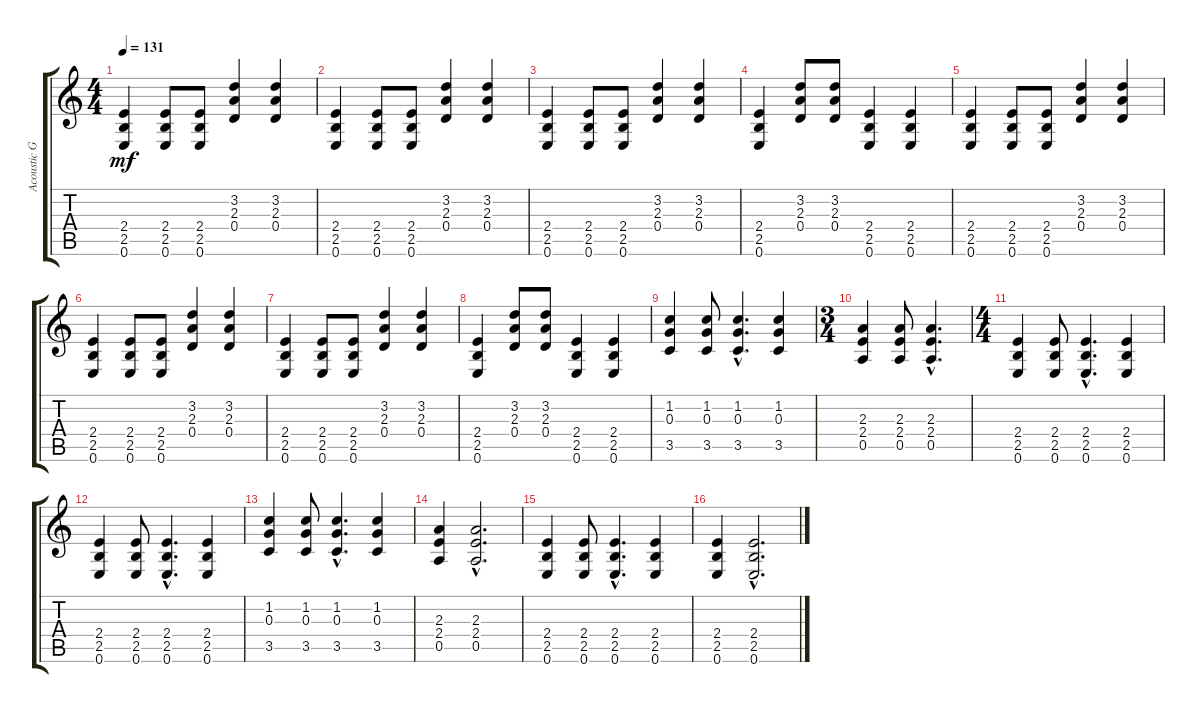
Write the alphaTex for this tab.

\track ("Acoustic Guitar" "Acoustic G") {instrument acousticguitarsteel}
\staff {score tabs}
\tuning (E4 B3 G3 D3 A2 E2) {hide}
\ts (4 4)
\tempo 131
\clef g2
\ks c
(2.4 2.5 0.6).4{dy mf instrument acousticguitarsteel} (2.4 2.5 0.6).8 (2.4 2.5 0.6).8 (3.2 2.3 0.4).4 (3.2 2.3 0.4).4 |
(2.4 2.5 0.6).4 (2.4 2.5 0.6).8 (2.4 2.5 0.6).8 (3.2 2.3 0.4).4 (3.2 2.3 0.4).4 |
(2.4 2.5 0.6).4 (2.4 2.5 0.6).8 (2.4 2.5 0.6).8 (3.2 2.3 0.4).4 (3.2 2.3 0.4).4 |
(2.4 2.5 0.6).4 (3.2 2.3 0.4).8 (3.2 2.3 0.4).8 (2.4 2.5 0.6).4 (2.4 2.5 0.6).4 |
(2.4 2.5 0.6).4 (2.4 2.5 0.6).8 (2.4 2.5 0.6).8 (3.2 2.3 0.4).4 (3.2 2.3 0.4).4 |
(2.4 2.5 0.6).4 (2.4 2.5 0.6).8 (2.4 2.5 0.6).8 (3.2 2.3 0.4).4 (3.2 2.3 0.4).4 |
(2.4 2.5 0.6).4 (2.4 2.5 0.6).8 (2.4 2.5 0.6).8 (3.2 2.3 0.4).4 (3.2 2.3 0.4).4 |
(2.4 2.5 0.6).4 (3.2 2.3 0.4).8 (3.2 2.3 0.4).8 (2.4 2.5 0.6).4 (2.4 2.5 0.6).4 |
(1.2 0.3 3.5).4 (1.2 0.3 3.5).8 (1.2{hac} 0.3{hac} 3.5{hac}).4{d} (1.2 0.3 3.5).4 |
\ts (3 4)
(2.3 2.4 0.5).4 (2.3 2.4 0.5).8 (2.3{hac} 2.4{hac} 0.5{hac}).4{d} |
\ts (4 4)
(2.4 2.5 0.6).4 (2.4 2.5 0.6).8 (2.4{hac} 2.5{hac} 0.6{hac}).4{d} (2.4 2.5 0.6).4 |
(2.4 2.5 0.6).4 (2.4 2.5 0.6).8 (2.4{hac} 2.5{hac} 0.6{hac}).4{d} (2.4 2.5 0.6).4 |
(1.2 0.3 3.5).4 (1.2 0.3 3.5).8 (1.2{hac} 0.3{hac} 3.5{hac}).4{d} (1.2 0.3 3.5).4 |
(2.3 2.4 0.5).4 (2.3{hac} 2.4{hac} 0.5{hac}).2{d} |
(2.4 2.5 0.6).4 (2.4 2.5 0.6).8 (2.4{hac} 2.5{hac} 0.6{hac}).4{d} (2.4 2.5 0.6).4 |
(2.4 2.5 0.6).4 (2.4{hac} 2.5{hac} 0.6{hac}).2{d}
